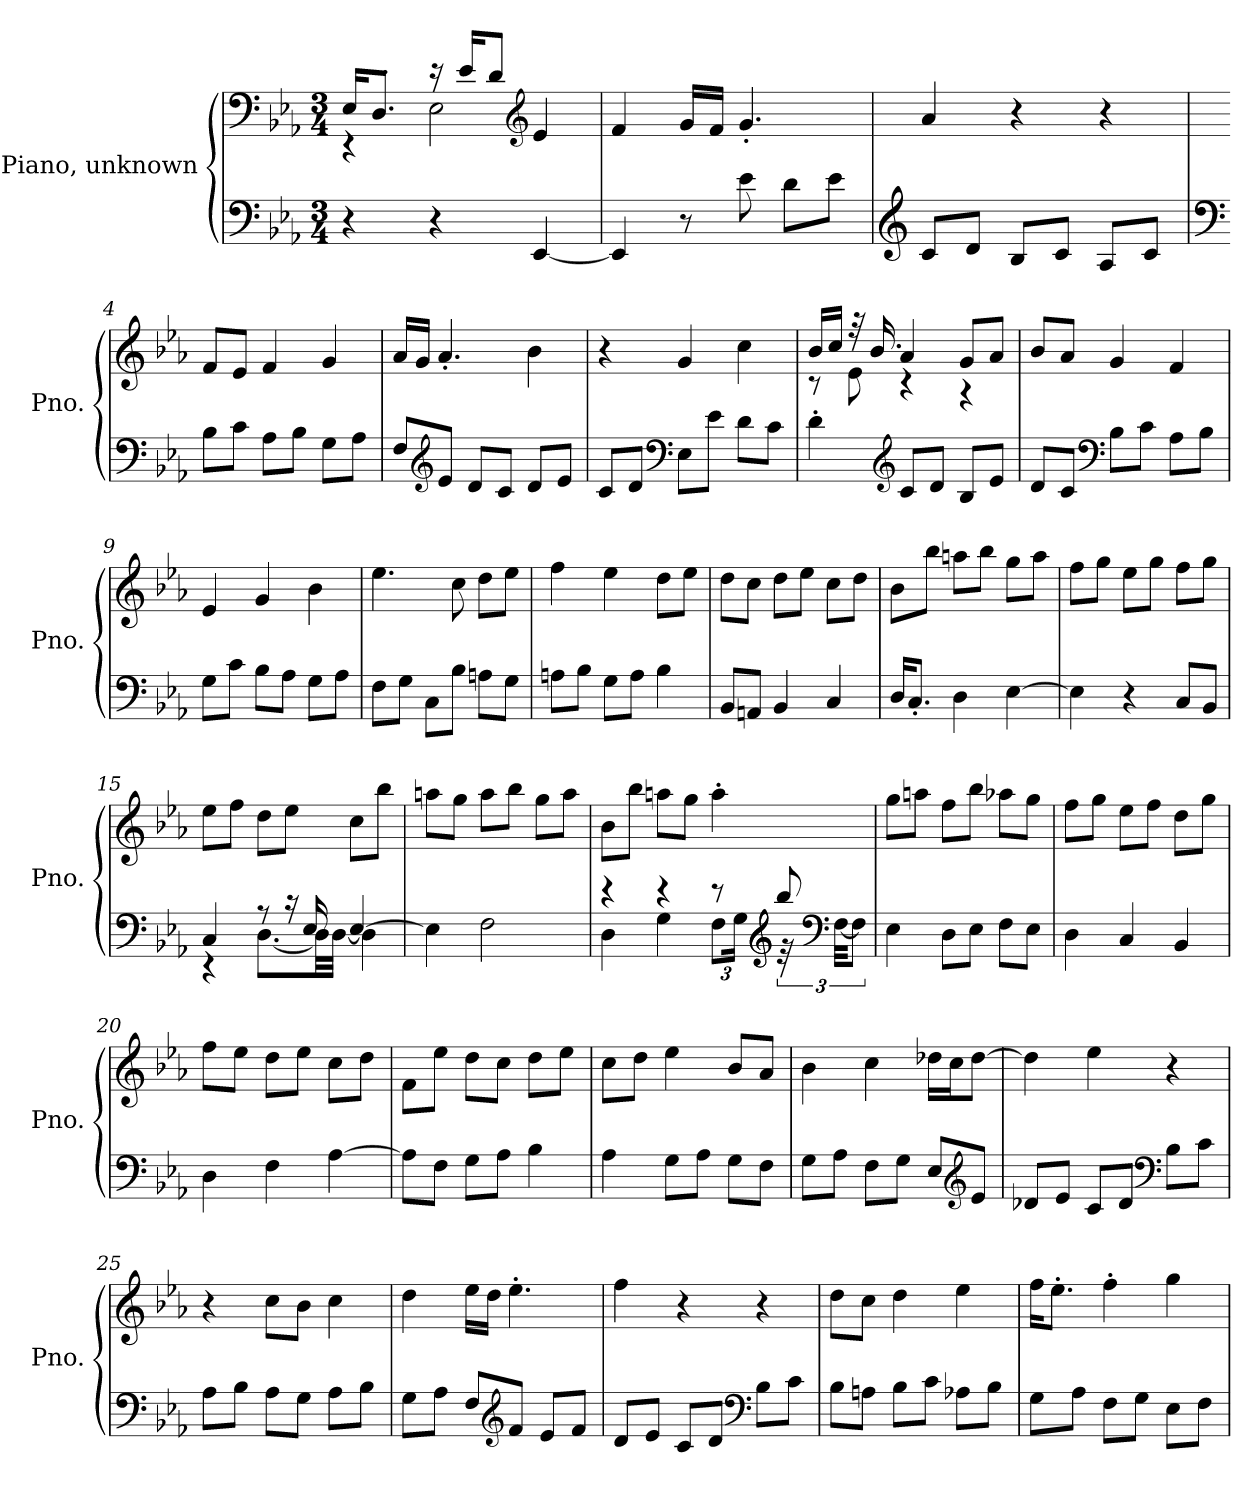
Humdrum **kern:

**kern	**kern
*part1	*part1
*staff2	*staff1
*I"Piano, unknown	*
*I'Pno.	*
*clefF4	*clefF4
*k[b-e-a-]	*k[b-e-a-]
*M3/4	*M3/4
*MM132	*MM132
=1	=1
*	*^
4r	16E-/KL	4r
.	8.D'/J	.
4r	16r	2E-\
.	16e-/KL	.
.	8d/J	.
*	*clefG2	*
[4EE-/	4e-/	.
*	*v	*v
=2	=2
4EE-/]	4f/
8r	16g/LL
.	16f/JJ
8e-\	4.g'/
8d\L	.
8e-\J	.
=3	=3
*clefG2	*
8c/L	4a-/
8d/J	.
8B-/L	4r
8c/J	.
8A-/L	4r
8c/J	.
=4	=4
*clefF4	*
8B-\L	8f/L
8c\J	8e-/J
8A-\L	4f/
8B-\J	.
8G\L	4g/
8A-\J	.
=5	=5
8F/L	16a-/LL
.	16g/JJ
*clefG2	*
8e-/J	4.a-'/
8d/L	.
8c/J	.
8d/L	4b-\
8e-/J	.
!!LO:LB:g=z
=6	=6
8c/L	4r
8d/J	.
*clefF4	*
8E-\L	4g/
8e-\J	.
8d\L	4cc\
8c\J	.
=7	=7
*	*^
4d'\	16b-/LL	8r
.	16cc/JJ	.
.	32r	8e-\
.	16.b-/	.
*clefG2	*	*
8c/L	4a-/	4r
8d/J	.	.
8B-/L	8g/L	4r
8e-/J	8a-/J	.
*	*v	*v
=8	=8
8d/L	8b-/L
8c/J	8a-/J
*clefF4	*
8B-\L	4g/
8c\J	.
8A-\L	4f/
8B-\J	.
=9	=9
8G\L	4e-/
8c\J	.
8B-\L	4g/
8A-\J	.
8G\L	4b-\
8A-\J	.
=10	=10
8F\L	4.ee-\
8G\J	.
8C\L	.
8B-\J	8cc\
8An\L	8dd\L
8G\J	8ee-\J
!!LO:LB:g=z
=11	=11
8An\L	4ff\
8B-\J	.
8G\L	4ee-\
8A\J	.
4B-\	8dd\L
.	8ee-\J
=12	=12
8BB-/L	8dd\L
8AAn/J	8cc\J
4BB-/	8dd\L
.	8ee-\J
4C/	8cc\L
.	8dd\J
=13	=13
16D/KL	8b-\L
8.C'/J	.
.	8bb-\J
4D\	8aan\L
.	8bb-\J
[4E-\	8gg\L
.	8aa\J
=14	=14
4E-\]	8ff\L
.	8gg\J
4r	8ee-\L
.	8gg\J
8C/L	8ff\L
8BB-/J	8gg\J
=15	=15
*^	*
4C/	4r	8ee-\L
.	.	8ff\J
8r	[8.D\L	8dd\L
16r	.	8ee-\J
16E-/	32D\LL]	.
.	[32D\JJJ	.
[4E-/	4D\]	8cc\L
.	.	8bb-\J
*v	*v	*
!!LO:LB:g=z
=16	=16
4E-\]	8aan\L
.	8gg\J
2F\	8aa\L
.	8bb-\J
.	8gg\L
.	8aa\J
=17	=17
*^	*
4r	4D\	8b-\L
.	.	8bb-\J
4r	4G\	8aan\L
.	.	8gg\J
*	*Xbrackettup	*
8r	12F\L	4aa'\
.	24G\Jk	.
*clefG2	*	*
*	*brackettup	*
8bb-/	48r	.
*clefF4	*	*
.	[48F\KKL	.
.	12F\J]	.
*v	*v	*
=18	=18
4E-\	8gg\L
.	8aan\J
8D\L	8ff\L
8E-\J	8bb-\J
8F\L	8aa-X\L
8E-\J	8gg\J
=19	=19
4D\	8ff\L
.	8gg\J
4C/	8ee-\L
.	8ff\J
4BB-/	8dd\L
.	8gg\J
=20	=20
4D\	8ff\L
.	8ee-\J
4F\	8dd\L
.	8ee-\J
[4A-\	8cc\L
.	8dd\J
!!LO:LB:g=z
=21	=21
8A-\L]	8f\L
8F\J	8ee-\J
8G\L	8dd\L
8A-\J	8cc\J
4B-\	8dd\L
.	8ee-\J
=22	=22
4A-\	8cc\L
.	8dd\J
8G\L	4ee-\
8A-\J	.
8G\L	8b-/L
8F\J	8a-/J
=23	=23
8G\L	4b-\
8A-\J	.
8F\L	4cc\
8G\J	.
8E-/L	16dd-X\LL
.	16cc\J
*clefG2	*
8e-/J	[8dd-\J
=24	=24
8d-X/L	4dd-\]
8e-/J	.
8c/L	4ee-\
8d-/J	.
*clefF4	*
8B-\L	4r
8c\J	.
=25	=25
8A-\L	4r
8B-\J	.
8A-\L	8cc\L
8G\J	8b-\J
8A-\L	4cc\
8B-\J	.
!!LO:LB:g=z
=26	=26
8G\L	4dd\
8A-\J	.
8F/L	16ee-\LL
.	16dd\JJ
*clefG2	*
8f/J	4.ee-'\
8e-/L	.
8f/J	.
=27	=27
8d/L	4ff\
8e-/J	.
8c/L	4r
8d/J	.
*clefF4	*
8B-\L	4r
8c\J	.
=28	=28
8B-\L	8dd\L
8An\J	8cc\J
8B-\L	4dd\
8c\J	.
8A-X\L	4ee-\
8B-\J	.
=29	=29
8G\L	16ff\KL
.	8.ee-'\J
8A-\J	.
8F\L	4ff'\
8G\J	.
8E-\L	4gg\
8F\J	.
=	=
*-	*-
